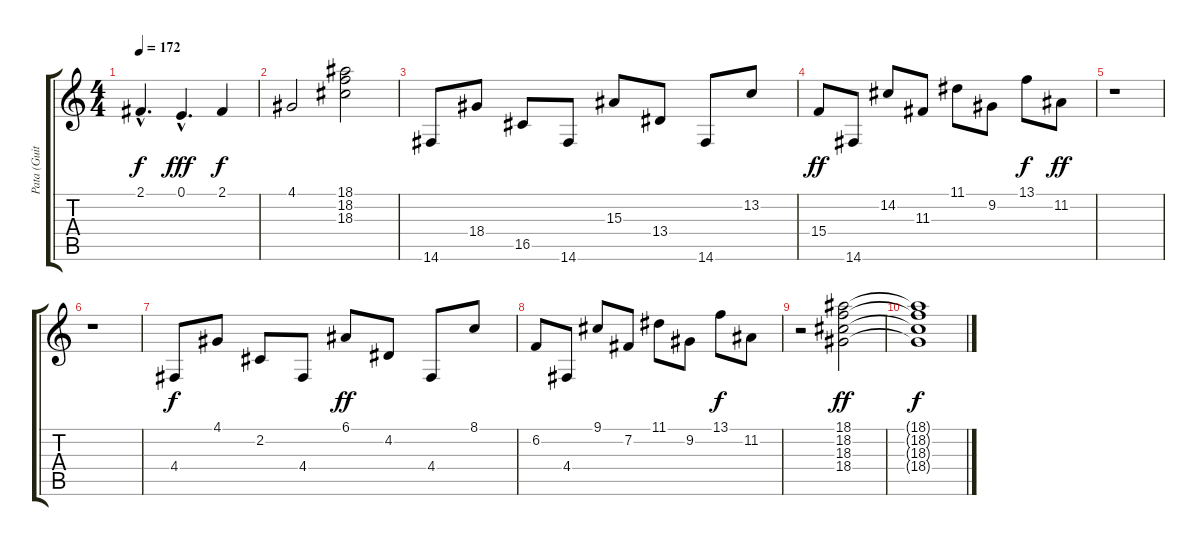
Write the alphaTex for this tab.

\track ("Pata (Guitar One)" "Pata (Guit") {instrument brightacousticpiano}
\staff {score tabs}
\tuning (E4 B3 G3 D3 A2 E2) {hide}
\ts (4 4)
\tempo 172
\clef g2
\ks c
2.1{hac}.4{d dy f} 0.1{hac}.4{d dy fff} 2.1.4{dy f} |
4.1.2 (18.1 18.2 18.3).2 |
14.6.8 18.4.8 16.5.8 14.6.8 15.3.8 13.4.8 14.6.8 13.2.8 |
15.4.8{dy ff} 14.6.8 14.2.8 11.3.8 11.1.8 9.2.8 13.1.8{dy f} 11.2.8{dy ff} |
r.1 |
r.1 |
4.4.8{dy f} 4.1.8 2.2.8 4.4.8 6.1.8{dy ff} 4.2.8 4.4.8 8.1.8 |
6.2.8 4.4.8 9.1.8 7.2.8 11.1.8 9.2.8 13.1.8{dy f} 11.2.8 |
r.2 (18.1 18.2 18.3 18.4).2{dy ff} |
(18.1{t} 18.2{t} 18.3{t} 18.4{t}).1{dy f}
